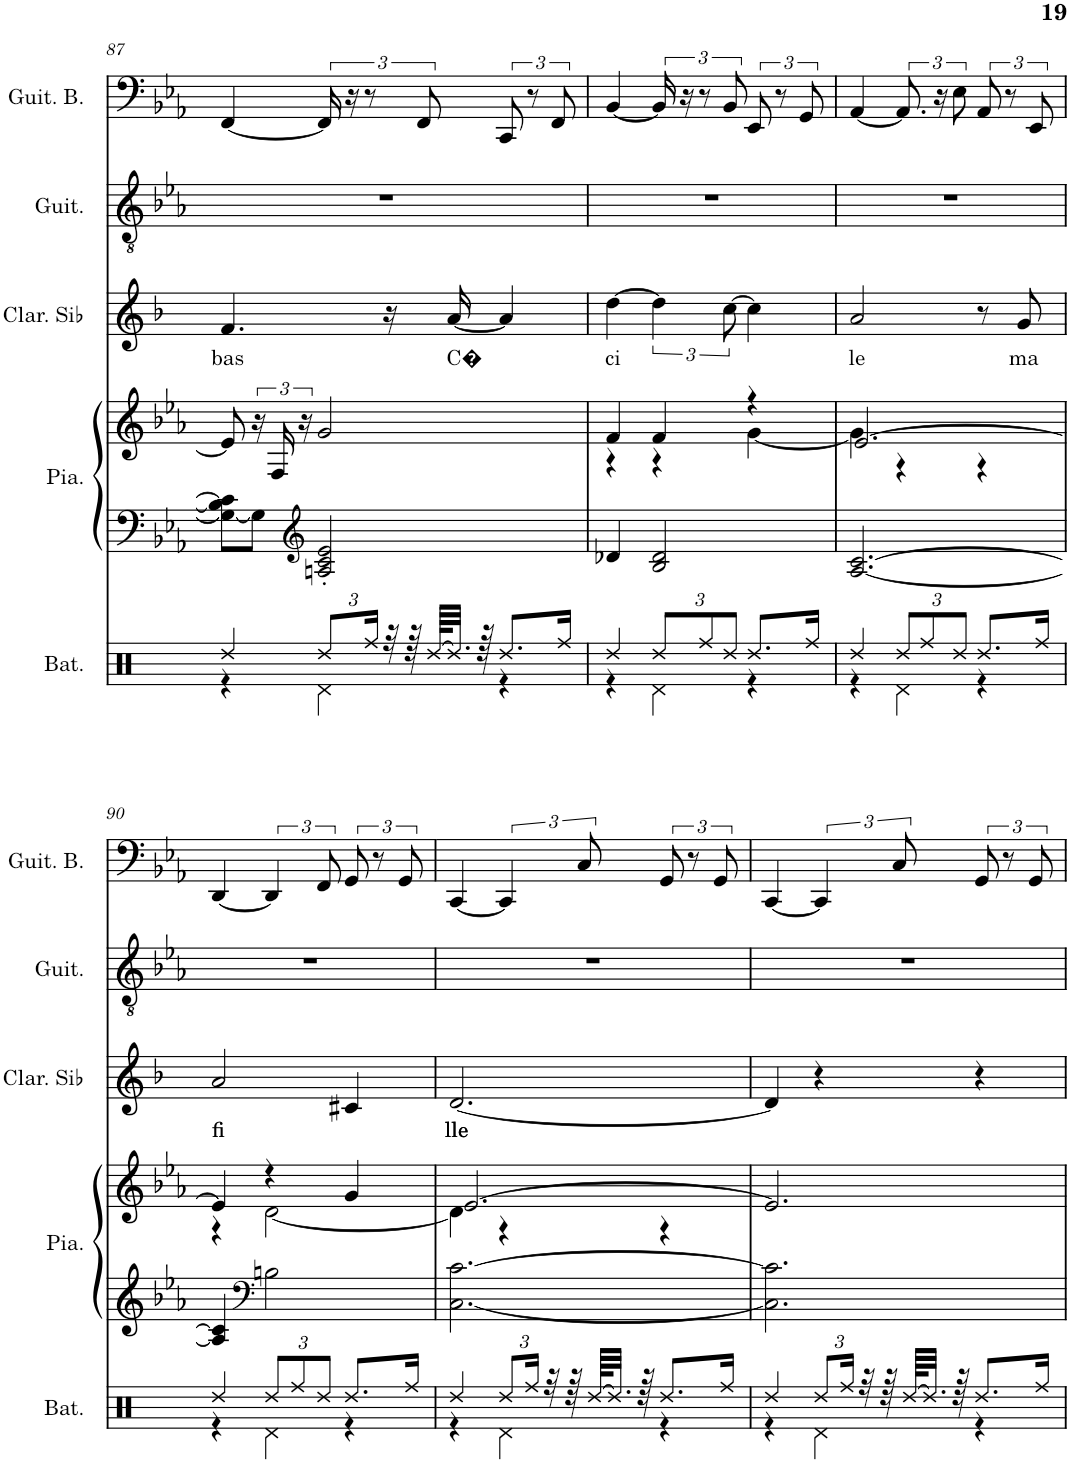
**kern	**kern	**kern	**kern	**text	**kern	**kern
*part5	*part4	*part4	*part3	*part3	*part2	*part1
*staff6	*staff5	*staff4	*staff3	*staff3	*staff2	*staff1
*I"Batterie	*I"Piano	*	*I"Clarinette en Sib	*	*I"Guitare classique	*I"Guitare Basse
*I'Bat.	*I'Pia.	*	*I'Clar. Sib	*	*I'Guit.	*I'Guit. B.
!!LO:PB:g=z
*clefX	*clefF4	*clefG2	*clefG2	*	*clefGv2	*clefF4
*	*	*	*Trd1c2	*	*	*Trd7c12
*k[]	*k[b-e-a-]	*k[b-e-a-]	*k[b-]	*	*k[b-e-a-]	*k[b-e-a-]
*M3/4	*M3/4	*M3/4	*M3/4	*	*M3/4	*M3/4
=87	=87	=87	=87	=87	=87	=87
*^	*	*	*	*	*	*
!	!	!	!	!	!LO:LY:b	!	!
4Rdd/	4r	8G\_ 8B-\] 8c\]L	8e-/]	4.f/	bas	2.r	[4FF/
.	.	8G\J]	24r	.	.	.	.
.	.	.	24F/	.	.	.	.
.	.	.	24r	.	.	.	.
*	*	*clefG2	*	*	*	*	*
*Xbrackettup	*	*	*	*	*	*	*
12Rdd/L	4Rd\	2An/' 2c/' 2e-/'	2g/	.	.	.	24FF/]
.	.	.	.	.	.	.	24r
24Rff/Jk	.	.	.	.	.	.	12r
32r	.	.	.	16r	.	.	.
64r	.	.	.	.	.	.	.
.	.	.	.	.	.	.	12FF/
[64Rdd/KLLL	.	.	.	.	.	.	.
!	!	!	!	!	!LO:LY:b	!	!
32.Rdd/JJJ]	.	.	.	[16a/	C�	.	.
64r	.	.	.	.	.	.	.
8.Rdd/L	4r	.	.	4a/]	.	.	12CC/
.	.	.	.	.	.	.	12r
.	.	.	.	.	.	.	12FF/
16Rff/Jk	.	.	.	.	.	.	.
=88	=88	=88	=88	=88	=88	=88	=88
*	*	*	*^	*	*	*	*
!	!	!	!	!	!	!LO:LY:b	!	!
4Rdd/	4r	4d-X/	4f/	4r	[4dd\	ci	2.r	[4BB-/
12Rdd/L	4Rd\	2B-/ 2d-/	4f/	4r	6dd\]	.	.	24BB-/]
.	.	.	.	.	.	.	.	24r
12Rff/	.	.	.	.	.	.	.	12r
12Rdd/J	.	.	.	.	[12cc\	.	.	12BB-/
8.Rdd/L	4r	.	4r	[4g\	4cc\]	.	.	12EE-/
.	.	.	.	.	.	.	.	12r
.	.	.	.	.	.	.	.	12GG/
16Rff/Jk	.	.	.	.	.	.	.	.
=89	=89	=89	=89	=89	=89	=89	=89	=89
!	!	!	!	!	!	!LO:LY:b	!	!
4Rdd/	4r	[2.A-/ [2.c/	[2.e-/	4g\]	2a/	le	2.r	[4AA-/
12Rdd/L	4Rd\	.	.	4r	.	.	.	12.AA-/]
12Rff/	.	.	.	.	.	.	.	.
.	.	.	.	.	.	.	.	24r
12Rdd/J	.	.	.	.	.	.	.	12E-\
8.Rdd/L	4r	.	.	4r	8r	.	.	12AA-/
.	.	.	.	.	.	.	.	12r
!	!	!	!	!	!	!LO:LY:b	!	!
.	.	.	.	.	8g/	ma	.	.
.	.	.	.	.	.	.	.	12EE-/
16Rff/Jk	.	.	.	.	.	.	.	.
!!LO:LB:g=z
=90	=90	=90	=90	=90	=90	=90	=90	=90
!	!	!	!	!	!	!LO:LY:b	!	!
4Rdd/	4r	4A-/] 4c/]	4e-/]	4r	2a/	fi	2.r	[4DD/
*	*	*clefF4	*	*	*	*	*	*
12Rdd/L	4Rd\	2Bn\	4r	[2d\	.	.	.	6DD/]
12Rff/	.	.	.	.	.	.	.	.
12Rdd/J	.	.	.	.	.	.	.	12FF/
8.Rdd/L	4r	.	4g/	.	4c#X/	.	.	12GG/
.	.	.	.	.	.	.	.	12r
.	.	.	.	.	.	.	.	12GG/
16Rff/Jk	.	.	.	.	.	.	.	.
=91	=91	=91	=91	=91	=91	=91	=91	=91
!	!	!	!	!	!	!LO:LY:b	!	!
4Rdd/	4r	[2.C\ [2.c\	[2.e-/	4d\]	[2.d/	lle	2.r	[4CC/
12Rdd/L	4Rd\	.	.	4r	.	.	.	6CC/]
24Rff/Jk	.	.	.	.	.	.	.	.
32r	.	.	.	.	.	.	.	.
64r	.	.	.	.	.	.	.	.
.	.	.	.	.	.	.	.	12C/
[64Rdd/KLLL	.	.	.	.	.	.	.	.
32.Rdd/JJJ]	.	.	.	.	.	.	.	.
64r	.	.	.	.	.	.	.	.
8.Rdd/L	4r	.	.	4r	.	.	.	12GG/
.	.	.	.	.	.	.	.	12r
.	.	.	.	.	.	.	.	12GG/
16Rff/Jk	.	.	.	.	.	.	.	.
*	*	*	*v	*v	*	*	*	*
=92	=92	=92	=92	=92	=92	=92	=92
4Rdd/	4r	2.C\] 2.c\]	2.e-/]	4d/]	.	2.r	[4CC/
12Rdd/L	4Rd\	.	.	4r	.	.	6CC/]
24Rff/Jk	.	.	.	.	.	.	.
32r	.	.	.	.	.	.	.
64r	.	.	.	.	.	.	.
.	.	.	.	.	.	.	12C/
[64Rdd/KLLL	.	.	.	.	.	.	.
32.Rdd/JJJ]	.	.	.	.	.	.	.
64r	.	.	.	.	.	.	.
8.Rdd/L	4r	.	.	4r	.	.	12GG/
.	.	.	.	.	.	.	12r
.	.	.	.	.	.	.	12GG/
16Rff/Jk	.	.	.	.	.	.	.
*v	*v	*	*	*	*	*	*
=	=	=	=	=	=	=
*-	*-	*-	*-	*-	*-	*-
